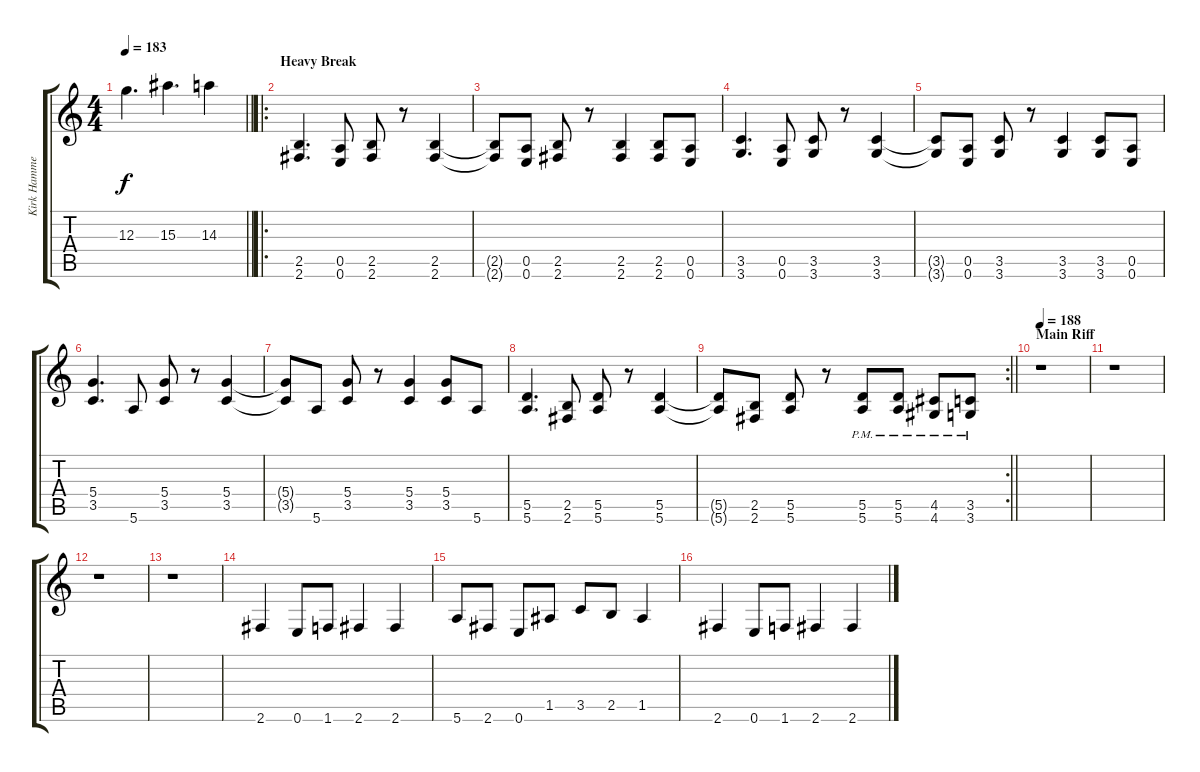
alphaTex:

\track ("Kirk Hammett" "Kirk Hamme") {instrument distortionguitar}
\staff {score tabs}
\tuning (E4 B3 G3 D3 A2 E2) {hide}
\ts (4 4)
\tempo 183
\clef g2
\barLineRight lightlight
\ks c
12.3.4{d dy f} 15.3.4{d} 14.3.4 |
\ro
\section ("" "Heavy Break")
(2.5 2.6).4{d} (0.5 0.6).8 (2.5 2.6).8 r.8 (2.5 2.6).4 |
(2.5{t} 2.6{t}).8 (0.5 0.6).8 (2.5 2.6).8 r.8 (2.5 2.6).4 (2.5 2.6).8 (0.5 0.6).8 |
(3.5 3.6).4{d} (0.5 0.6).8 (3.5 3.6).8 r.8 (3.5 3.6).4 |
(3.5{t} 3.6{t}).8 (0.5 0.6).8 (3.5 3.6).8 r.8 (3.5 3.6).4 (3.5 3.6).8 (0.5 0.6).8 |
(5.4 3.5).4{d} 5.6.8 (5.4 3.5).8 r.8 (5.4 3.5).4 |
(5.4{t} 3.5{t}).8 5.6.8 (5.4 3.5).8 r.8 (5.4 3.5).4 (5.4 3.5).8 5.6.8 |
(5.5 5.6).4{d} (2.5 2.6).8 (5.5 5.6).8 r.8 (5.5 5.6).4 |
\rc 2
\barLineRight lightlight
(5.5{t} 5.6{t}).8 (2.5 2.6).8 (5.5 5.6).8 r.8 (5.5{pm} 5.6{pm}).8 (5.5{pm} 5.6{pm}).8 (4.5{pm} 4.6{pm}).8 (3.5{pm} 3.6{pm}).8 |
\section ("" "Main Riff")
\tempo 188
r.1 |
r.1 |
r.1 |
r.1 |
2.6.4 0.6.8 1.6.8 2.6.4 2.6.4 |
5.6.8 2.6.8 0.6.8 1.5.8 3.5.8 2.5.8 1.5.4 |
2.6.4 0.6.8 1.6.8 2.6.4 2.6.4
